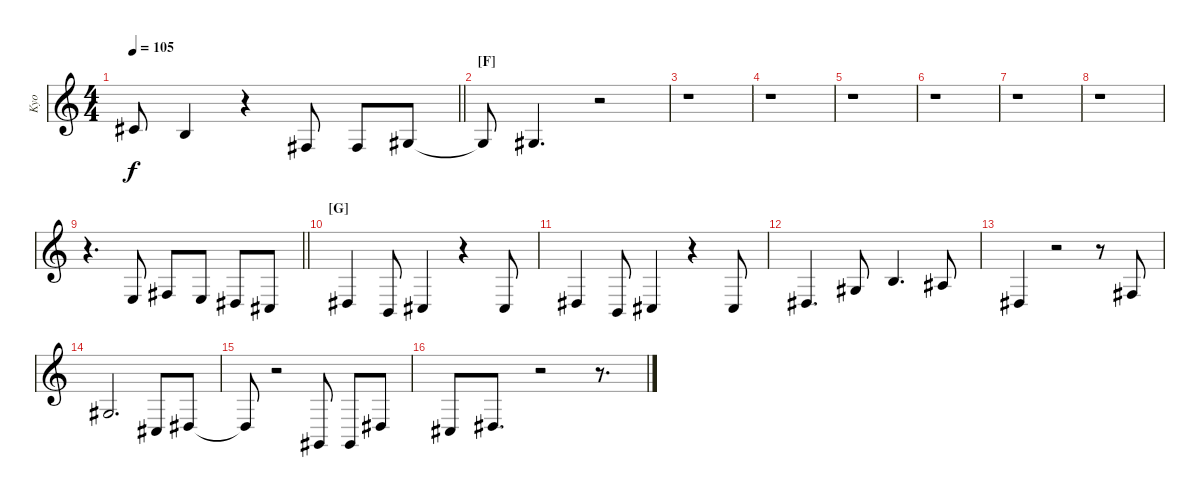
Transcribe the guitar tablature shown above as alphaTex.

\track ("Kyo" "Kyo") {instrument flute}
\staff {score}
\tuning (E4 B3 G3 D3 A2 E2) {hide}
\ts (4 4)
\tempo 105
\clef g2
\barLineRight lightlight
\ks c
11.4{t}.8{dy f} 9.4.4 r.4 4.4.8 4.4.8 6.4.8 |
\section ("" "[F]")
6.4{t}.8 6.4.4{d} r.2 |
r.1 |
r.1 |
r.1 |
r.1 |
r.1 |
r.1 |
\barLineRight lightlight
r.4{d} 7.5.8 9.5.8 7.5.8 6.5.8 4.5.8 |
\section ("" "[G]")
6.5.4 2.5.8 4.5.4 r.4 4.5.8 |
6.5.4 2.5.8 4.5.4 r.4 4.5.8 |
6.5.4{d} 6.4.8 9.4.4{d} 8.4.8 |
6.5.4 r.2 r.8 4.4.8 |
6.4.2{d} 4.5.8 6.5.8 |
6.5{t}.8 r.2 4.6.8 4.6.8 6.5.8 |
4.5.8 6.5.8{d} r.2 r.8{d}
